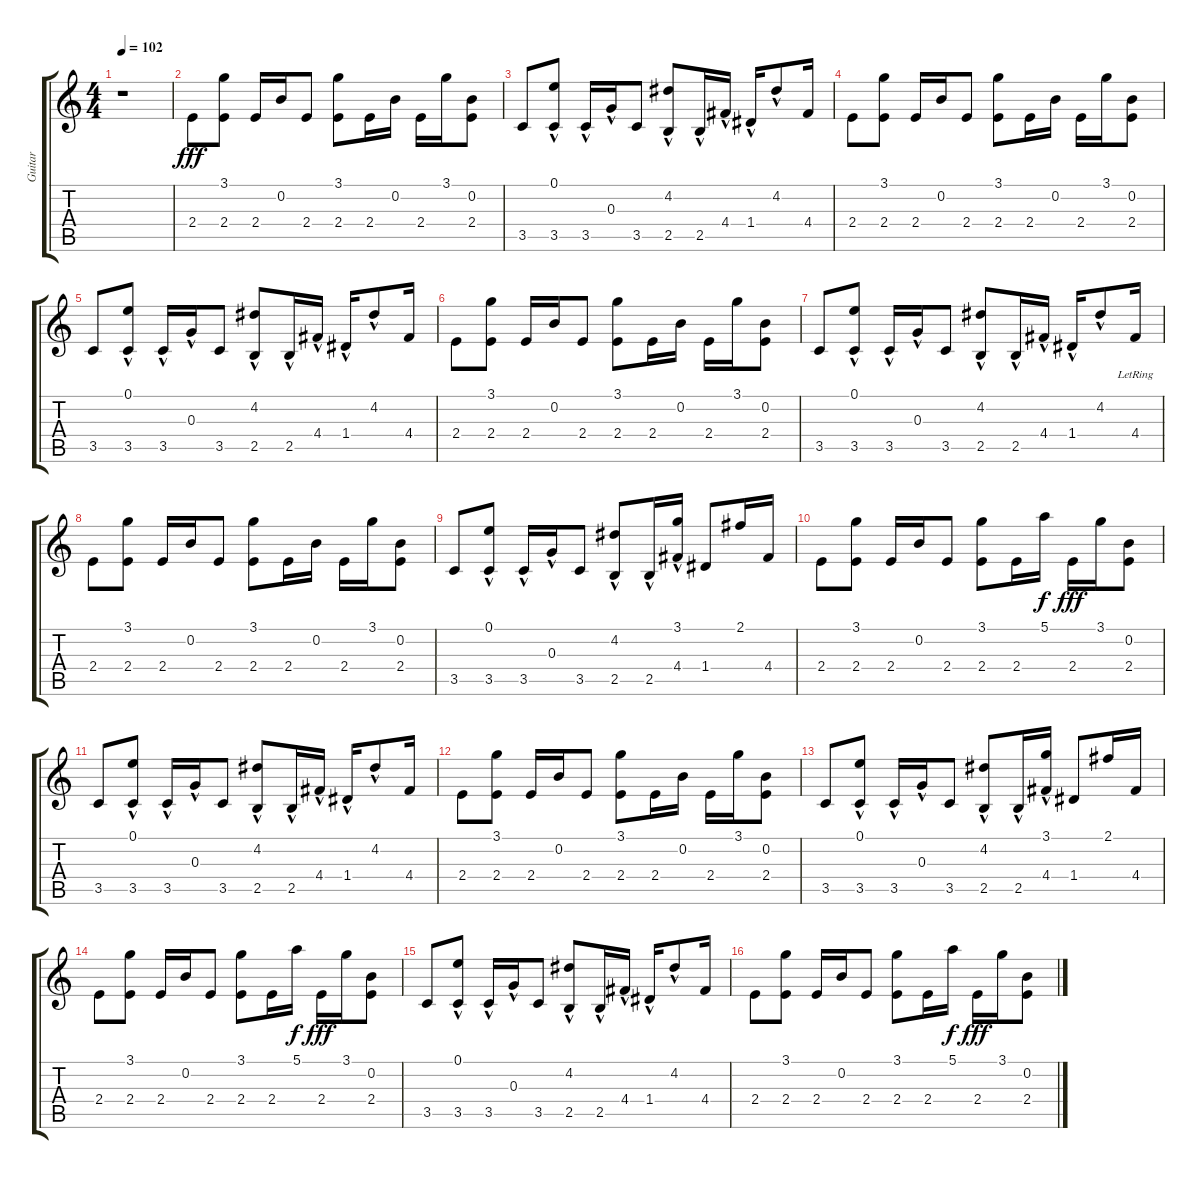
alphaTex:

\track ("Guitar" "Guitar") {instrument acousticguitarsteel}
\staff {score tabs}
\tuning (E4 B3 G3 D3 A2 E2) {hide}
\ts (4 4)
\tempo 102
\clef g2
\ks c
r.1{dy fff instrument acousticguitarsteel} |
2.4.8 (3.1 2.4).8 2.4.16 0.2.16 2.4.8 (3.1 2.4).8 2.4.16 0.2.16 2.4.16 3.1.16 (0.2 2.4).8 |
3.5.8 (0.1{hac} 3.5{hac}).8 3.5{hac}.16 0.3{hac}.16 3.5.8 (4.2{hac} 2.5{hac}).8 2.5{hac}.16 4.4{hac}.16 1.4{hac}.16 4.2{hac}.8 4.4.16 |
2.4.8 (3.1 2.4).8 2.4.16 0.2.16 2.4.8 (3.1 2.4).8 2.4.16 0.2.16 2.4.16 3.1.16 (0.2 2.4).8 |
3.5.8 (0.1{hac} 3.5{hac}).8 3.5{hac}.16 0.3{hac}.16 3.5.8 (4.2{hac} 2.5{hac}).8 2.5{hac}.16 4.4{hac}.16 1.4{hac}.16 4.2{hac}.8 4.4.16 |
2.4.8 (3.1 2.4).8 2.4.16 0.2.16 2.4.8 (3.1 2.4).8 2.4.16 0.2.16 2.4.16 3.1.16 (0.2 2.4).8 |
3.5.8 (0.1{hac} 3.5{hac}).8 3.5{hac}.16 0.3{hac}.16 3.5.8 (4.2{hac} 2.5{hac}).8 2.5{hac}.16 4.4{hac}.16 1.4{hac}.16 4.2{hac}.8 4.4{lr}.16 |
2.4.8 (3.1 2.4).8 2.4.16 0.2.16 2.4.8 (3.1 2.4).8 2.4.16 0.2.16 2.4.16 3.1.16 (0.2 2.4).8 |
3.5.8 (0.1{hac} 3.5{hac}).8 3.5{hac}.16 0.3{hac}.16 3.5.8 (4.2{hac} 2.5{hac}).8 2.5{hac}.16 (3.1{hac} 4.4{hac}).16 1.4.8 2.1.16 4.4.16 |
2.4.8 (3.1 2.4).8 2.4.16 0.2.16 2.4.8 (3.1 2.4).8 2.4.16 5.1.16{dy f} 2.4.16{dy fff} 3.1.16 (0.2 2.4).8 |
3.5.8 (0.1{hac} 3.5{hac}).8 3.5{hac}.16 0.3{hac}.16 3.5.8 (4.2{hac} 2.5{hac}).8 2.5{hac}.16 4.4{hac}.16 1.4{hac}.16 4.2{hac}.8 4.4.16 |
2.4.8 (3.1 2.4).8 2.4.16 0.2.16 2.4.8 (3.1 2.4).8 2.4.16 0.2.16 2.4.16 3.1.16 (0.2 2.4).8 |
3.5.8 (0.1{hac} 3.5{hac}).8 3.5{hac}.16 0.3{hac}.16 3.5.8 (4.2{hac} 2.5{hac}).8 2.5{hac}.16 (3.1{hac} 4.4{hac}).16 1.4.8 2.1.16 4.4.16 |
2.4.8 (3.1 2.4).8 2.4.16 0.2.16 2.4.8 (3.1 2.4).8 2.4.16 5.1.16{dy f} 2.4.16{dy fff} 3.1.16 (0.2 2.4).8 |
3.5.8 (0.1{hac} 3.5{hac}).8 3.5{hac}.16 0.3{hac}.16 3.5.8 (4.2{hac} 2.5{hac}).8 2.5{hac}.16 4.4{hac}.16 1.4{hac}.16 4.2{hac}.8 4.4.16 |
2.4.8 (3.1 2.4).8 2.4.16 0.2.16 2.4.8 (3.1 2.4).8 2.4.16 5.1.16{dy f} 2.4.16{dy fff} 3.1.16 (0.2 2.4).8
